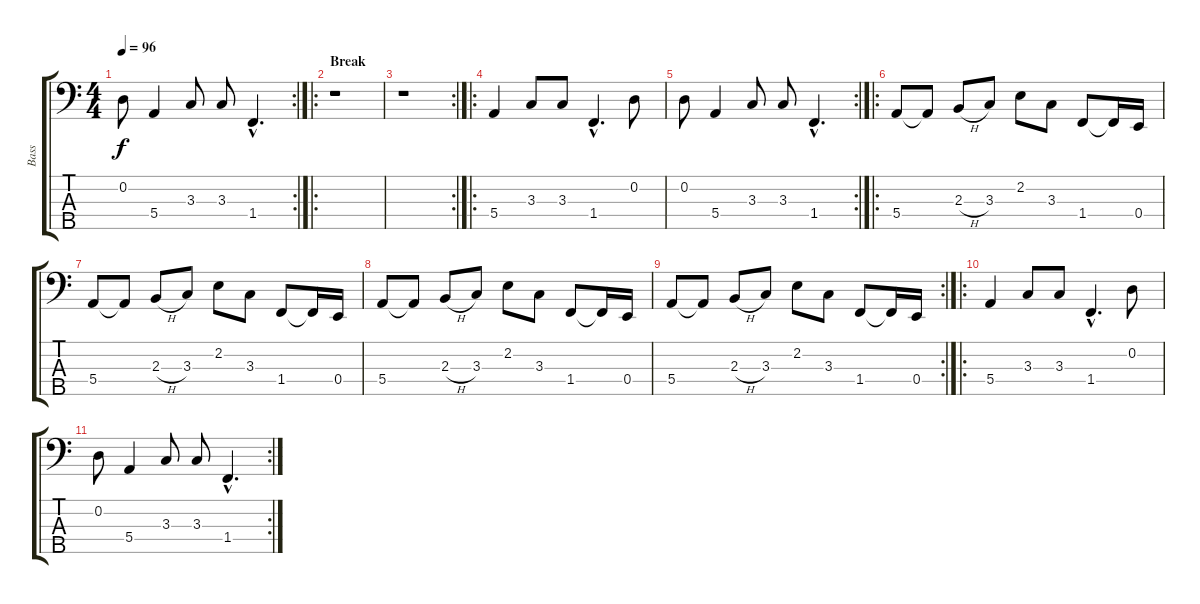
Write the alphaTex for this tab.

\track ("Bass" "Bass") {instrument electricbassfinger}
\staff {score tabs}
\tuning (G2 D2 A1 E1 B0) {hide}
\rc 2
\ts (4 4)
\tempo 96
\clef f4
\ks c
0.2.8{dy f} 5.4.4 3.3.8 3.3.8 1.4{hac}.4{d} |
\ro
\section ("" "Break")
r.1 |
\rc 2
r.1 |
\ro
5.4.4 3.3.8 3.3.8 1.4{hac}.4{d} 0.2.8 |
\rc 2
0.2.8 5.4.4 3.3.8 3.3.8 1.4{hac}.4{d} |
\ro
5.4.8 5.4{t}.8 2.3{h}.8 3.3.8 2.2.8 3.3.8 1.4.8 1.4{t}.16 0.4.16 |
5.4.8 5.4{t}.8 2.3{h}.8 3.3.8 2.2.8 3.3.8 1.4.8 1.4{t}.16 0.4.16 |
5.4.8 5.4{t}.8 2.3{h}.8 3.3.8 2.2.8 3.3.8 1.4.8 1.4{t}.16 0.4.16 |
\rc 2
5.4.8 5.4{t}.8 2.3{h}.8 3.3.8 2.2.8 3.3.8 1.4.8 1.4{t}.16 0.4.16 |
\ro
5.4.4 3.3.8 3.3.8 1.4{hac}.4{d} 0.2.8 |
\rc 2
0.2.8 5.4.4 3.3.8 3.3.8 1.4{hac}.4{d}
